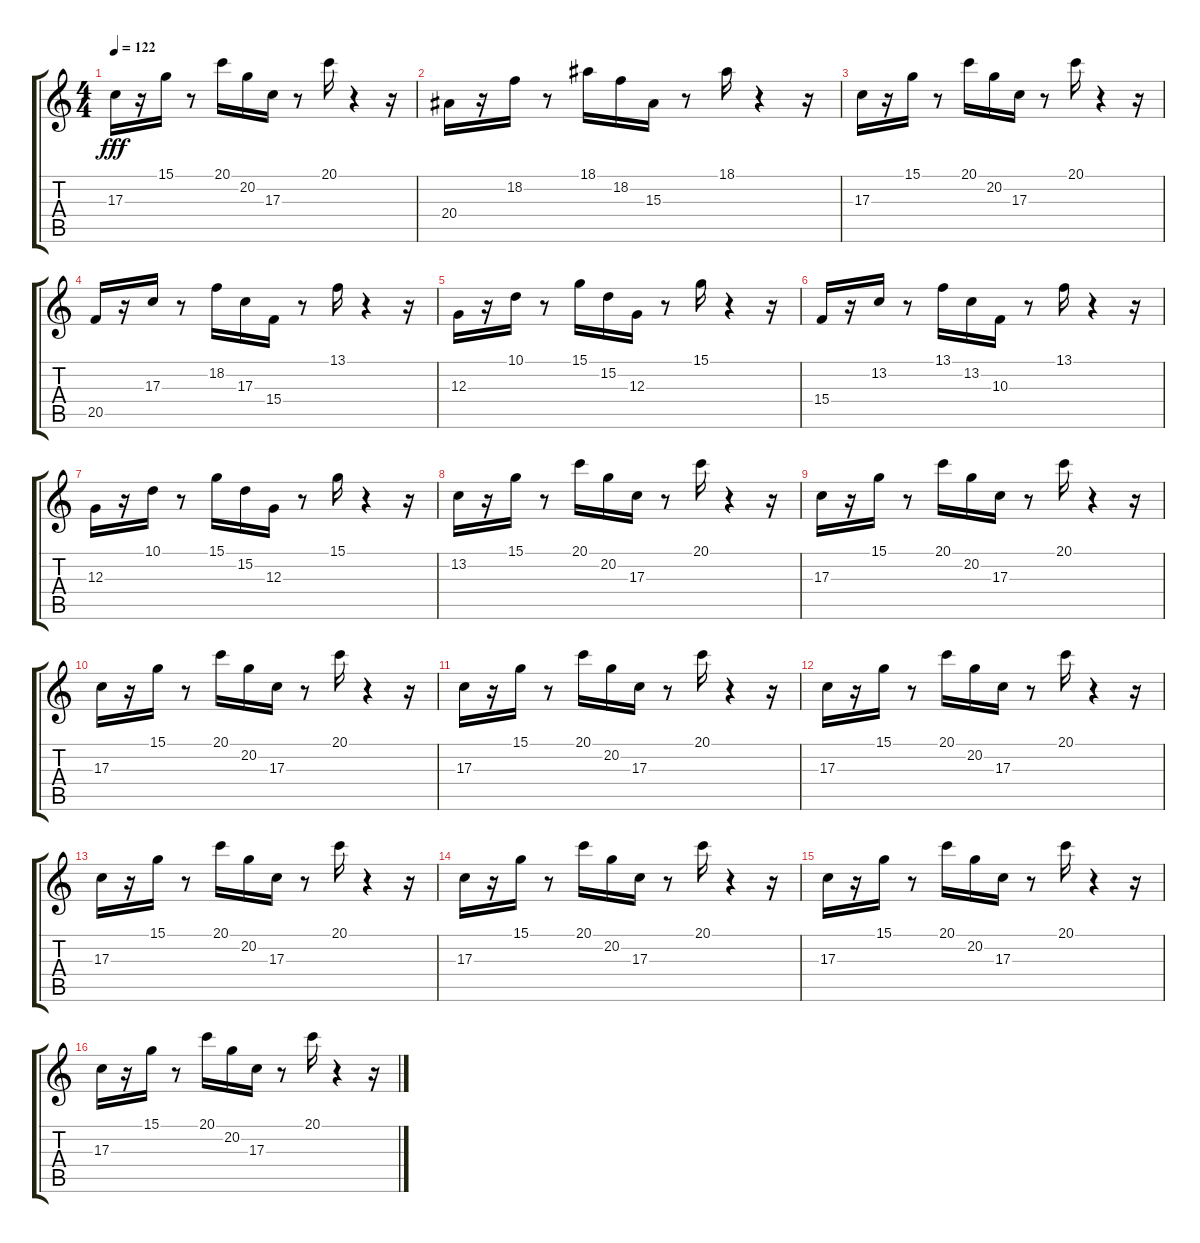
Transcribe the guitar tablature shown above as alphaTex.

\track "" {instrument baritonesax}
\staff {score tabs}
\tuning (E4 B3 G3 D3 A2 E2) {hide}
\ts (4 4)
\tempo 122
\clef g2
\ks c
17.3.16{dy fff} r.16 15.1.16 r.8 20.1.16 20.2.16 17.3.16 r.8 20.1.16 r.4 r.16 |
20.4.16 r.16 18.2.16 r.8 18.1.16 18.2.16 15.3.16 r.8 18.1.16 r.4 r.16 |
17.3.16 r.16 15.1.16 r.8 20.1.16 20.2.16 17.3.16 r.8 20.1.16 r.4 r.16 |
20.5.16 r.16 17.3.16 r.8 18.2.16 17.3.16 15.4.16 r.8 13.1.16 r.4 r.16 |
12.3.16 r.16 10.1.16 r.8 15.1.16 15.2.16 12.3.16 r.8 15.1.16 r.4 r.16 |
15.4.16 r.16 13.2.16 r.8 13.1.16 13.2.16 10.3.16 r.8 13.1.16 r.4 r.16 |
12.3.16 r.16 10.1.16 r.8 15.1.16 15.2.16 12.3.16 r.8 15.1.16 r.4 r.16 |
13.2.16 r.16 15.1.16 r.8 20.1.16 20.2.16 17.3.16 r.8 20.1.16 r.4 r.16 |
17.3.16 r.16 15.1.16 r.8 20.1.16 20.2.16 17.3.16 r.8 20.1.16 r.4 r.16 |
17.3.16 r.16 15.1.16 r.8 20.1.16 20.2.16 17.3.16 r.8 20.1.16 r.4 r.16 |
17.3.16 r.16 15.1.16 r.8 20.1.16 20.2.16 17.3.16 r.8 20.1.16 r.4 r.16 |
17.3.16 r.16 15.1.16 r.8 20.1.16 20.2.16 17.3.16 r.8 20.1.16 r.4 r.16 |
17.3.16 r.16 15.1.16 r.8 20.1.16 20.2.16 17.3.16 r.8 20.1.16 r.4 r.16 |
17.3.16 r.16 15.1.16 r.8 20.1.16 20.2.16 17.3.16 r.8 20.1.16 r.4 r.16 |
17.3.16 r.16 15.1.16 r.8 20.1.16 20.2.16 17.3.16 r.8 20.1.16 r.4 r.16 |
17.3.16 r.16 15.1.16 r.8 20.1.16 20.2.16 17.3.16 r.8 20.1.16 r.4 r.16
